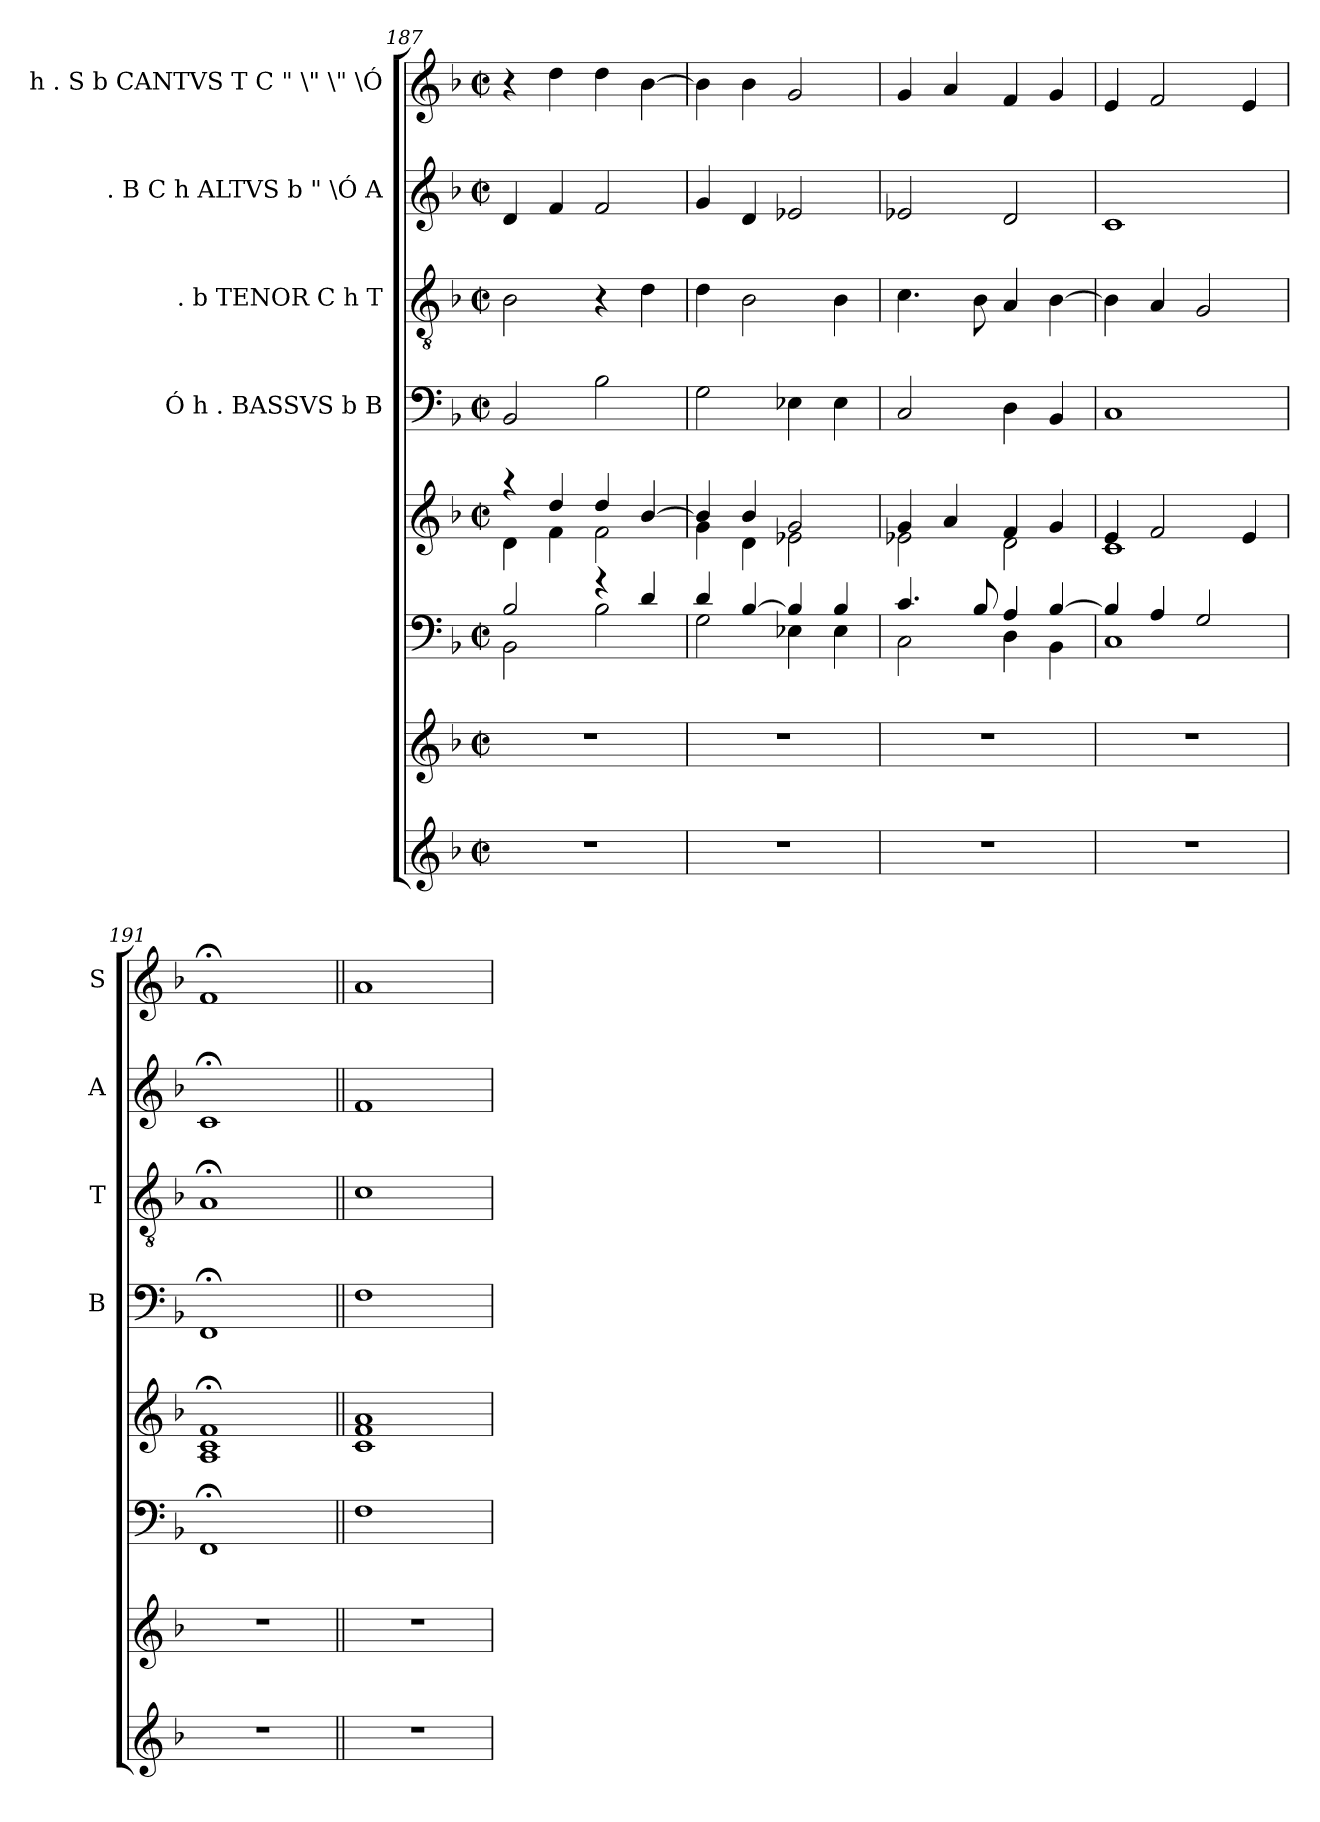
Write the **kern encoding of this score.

**kern	**kern	**kern	**kern	**kern	**kern	**kern	**kern
*part8	*part7	*part6	*part5	*part4	*part3	*part2	*part1
*staff8	*staff7	*staff6	*staff5	*staff4	*staff3	*staff2	*staff1
*	*	*	*	*I"Ó h . BASSVS b B	*I". b TENOR C h T	*I". B C h ALTVS b " \Ó A	*I"h . S b CANTVS T C " \" \" \Ó
*	*	*	*	*I'B	*I'T	*I'A	*I'S
*clefG2	*clefG2	*clefF4	*clefG2	*clefF4	*clefGv2	*clefG2	*clefG2
*k[b-]	*k[b-]	*k[b-]	*k[b-]	*k[b-]	*k[b-]	*k[b-]	*k[b-]
*F:	*F:	*F:	*F:	*F:	*F:	*F:	*F:
*M2/2	*M2/2	*M2/2	*M2/2	*M2/2	*M2/2	*M2/2	*M2/2
*met(c|)	*met(c|)	*met(c|)	*met(c|)	*met(c|)	*met(c|)	*met(c|)	*met(c|)
=187	=187	=187	=187	=187	=187	=187	=187
*	*	*^	*^	*	*	*	*
1r	1r	2B-/	2BB-\	4raa	4d\	2BB-/	2B-\	4d/	4r
.	.	.	.	4dd/	4f\	.	.	4f/	4dd\
.	.	4rg	2B-\	4dd/	2f\	2B-\	4r	2f/	4dd\
.	.	4d/	.	[>4b-/	.	.	4d\	.	[>4b-\
=188	=188	=188	=188	=188	=188	=188	=188	=188	=188
1r	1r	4d/	2G\	4b-/]	4g\	2G\	4d\	4g/	4b-\]
.	.	[>4B-/	.	4b-/	4d\	.	2B-\	4d/	4b-\
.	.	4B-/]	4E-X\	2g/	2e-X\	4E-X\	.	2e-X/	2g/
.	.	4B-/	4E-\	.	.	4E-\	4B-\	.	.
!!LO:PB:g=z
=189	=189	=189	=189	=189	=189	=189	=189	=189	=189
1r	1r	4.c/	2C\	4g/	2e-X\	2C/	4.c\	2e-X/	4g/
.	.	.	.	4a/	.	.	.	.	4a/
.	.	8B-/	.	.	.	.	8B-\	.	.
.	.	4A/	4D\	4f/	2d\	4D\	4A/	2d/	4f/
.	.	[>4B-/	4BB-\	4g/	.	4BB-/	[>4B-\	.	4g/
=190	=190	=190	=190	=190	=190	=190	=190	=190	=190
1r	1r	4B-/]	1C	4e/	1c	1C	4B-\]	1c	4e/
.	.	4A/	.	2f/	.	.	4A/	.	2f/
.	.	2G/	.	.	.	.	2G/	.	.
.	.	.	.	4e/	.	.	.	.	4e/
*	*	*v	*v	*	*	*	*	*	*
*	*	*	*v	*v	*	*	*	*
=191	=191	=191	=191	=191	=191	=191	=191
1r	1r	1FF;	1A; 1c; 1f;	1FF;	1A;	1c;	1f;
=192||	=192||	=192||	=192||	=192||	=192||	=192||	=192||
1r	1r	1F	1c 1f 1a	1F	1c	1f	1a
=	=	=	=	=	=	=	=
*-	*-	*-	*-	*-	*-	*-	*-
